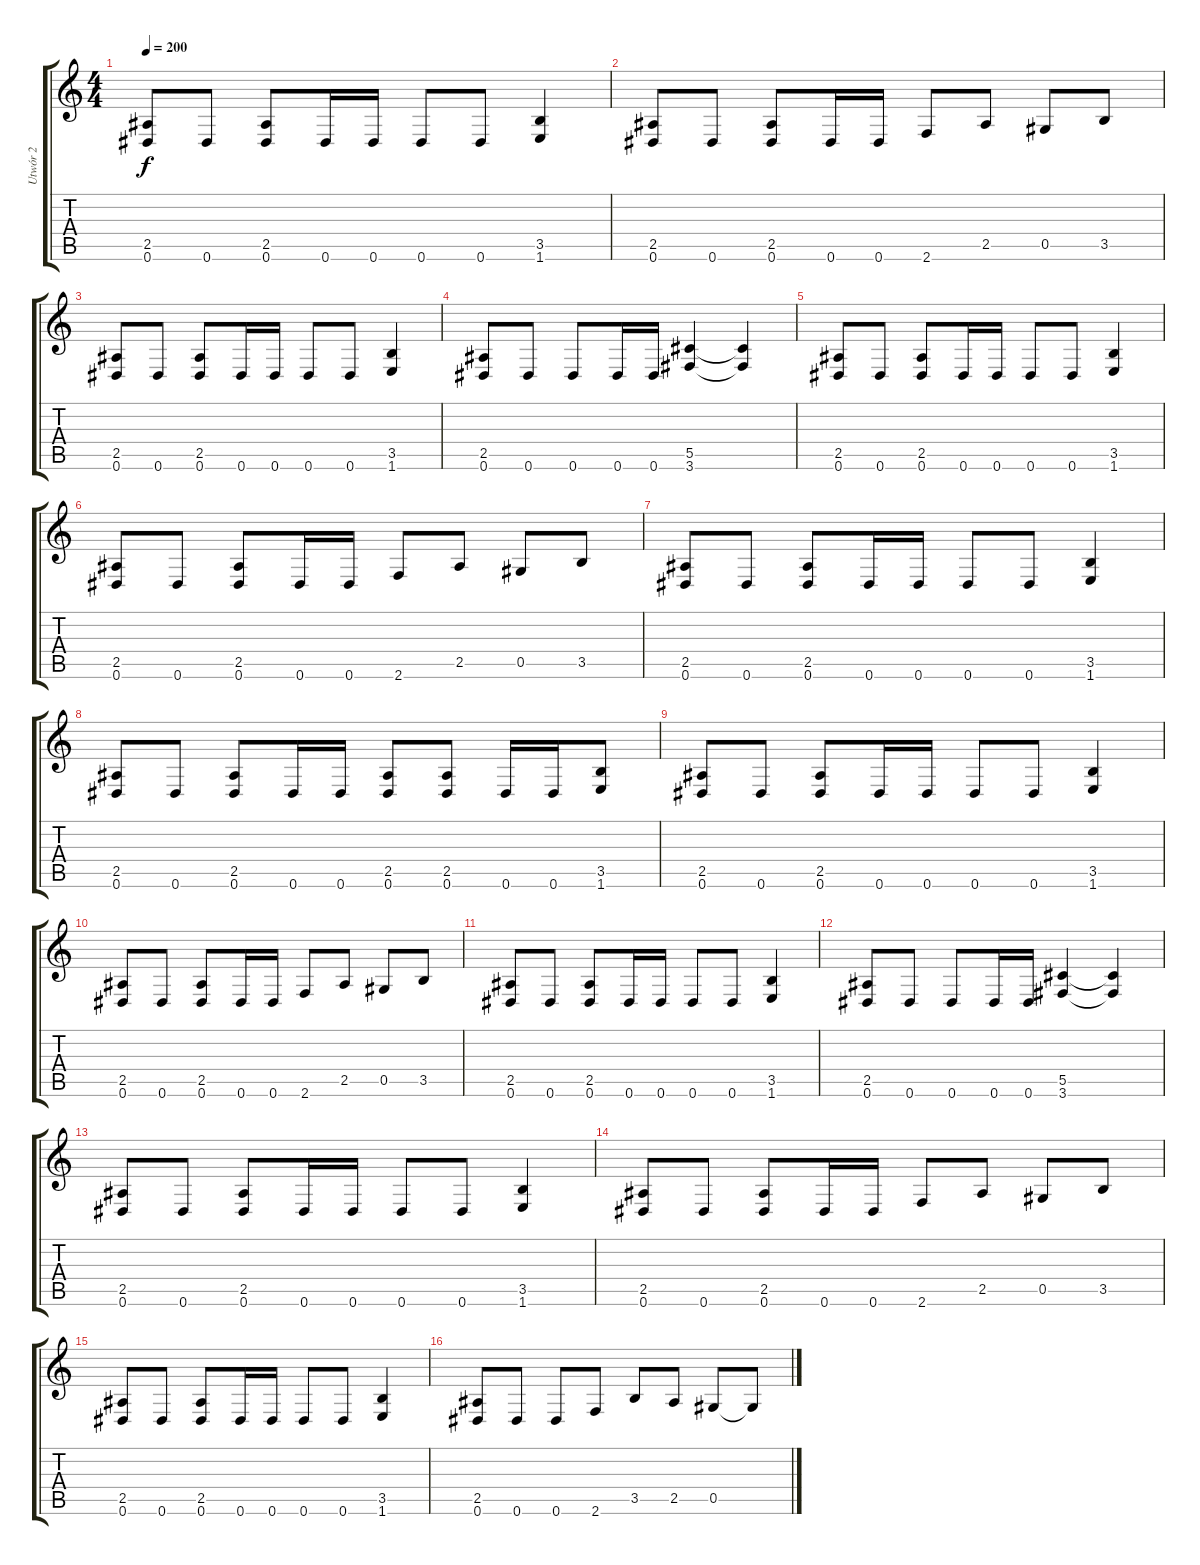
\track ("Utwór 2" "Utwór 2") {instrument overdrivenguitar}
\staff {score tabs}
\tuning (Eb4 Bb3 Gb3 Db3 Ab2 Eb2) {hide}
\ts (4 4)
\tempo 200
\clef g2
\ks c
(2.5 0.6).8{dy f} 0.6.8 (2.5 0.6).8 0.6.16 0.6.16 0.6.8 0.6.8 (3.5 1.6).4 |
(2.5 0.6).8 0.6.8 (2.5 0.6).8 0.6.16 0.6.16 2.6.8 2.5.8 0.5.8 3.5.8 |
(2.5 0.6).8 0.6.8 (2.5 0.6).8 0.6.16 0.6.16 0.6.8 0.6.8 (3.5 1.6).4 |
(2.5 0.6).8 0.6.8 0.6.8 0.6.16 0.6.16 (5.5 3.6).4 (5.5{t} 3.6{t}).4 |
(2.5 0.6).8 0.6.8 (2.5 0.6).8 0.6.16 0.6.16 0.6.8 0.6.8 (3.5 1.6).4 |
(2.5 0.6).8 0.6.8 (2.5 0.6).8 0.6.16 0.6.16 2.6.8 2.5.8 0.5.8 3.5.8 |
(2.5 0.6).8 0.6.8 (2.5 0.6).8 0.6.16 0.6.16 0.6.8 0.6.8 (3.5 1.6).4 |
(2.5 0.6).8 0.6.8 (2.5 0.6).8 0.6.16 0.6.16 (2.5 0.6).8 (2.5 0.6).8 0.6.16 0.6.16 (3.5 1.6).8 |
(2.5 0.6).8 0.6.8 (2.5 0.6).8 0.6.16 0.6.16 0.6.8 0.6.8 (3.5 1.6).4 |
(2.5 0.6).8 0.6.8 (2.5 0.6).8 0.6.16 0.6.16 2.6.8 2.5.8 0.5.8 3.5.8 |
(2.5 0.6).8 0.6.8 (2.5 0.6).8 0.6.16 0.6.16 0.6.8 0.6.8 (3.5 1.6).4 |
(2.5 0.6).8 0.6.8 0.6.8 0.6.16 0.6.16 (5.5 3.6).4 (5.5{t} 3.6{t}).4 |
(2.5 0.6).8 0.6.8 (2.5 0.6).8 0.6.16 0.6.16 0.6.8 0.6.8 (3.5 1.6).4 |
(2.5 0.6).8 0.6.8 (2.5 0.6).8 0.6.16 0.6.16 2.6.8 2.5.8 0.5.8 3.5.8 |
(2.5 0.6).8 0.6.8 (2.5 0.6).8 0.6.16 0.6.16 0.6.8 0.6.8 (3.5 1.6).4 |
(2.5 0.6).8 0.6.8 0.6.8 2.6.8 3.5.8 2.5.8 0.5.8 0.5{t}.8
